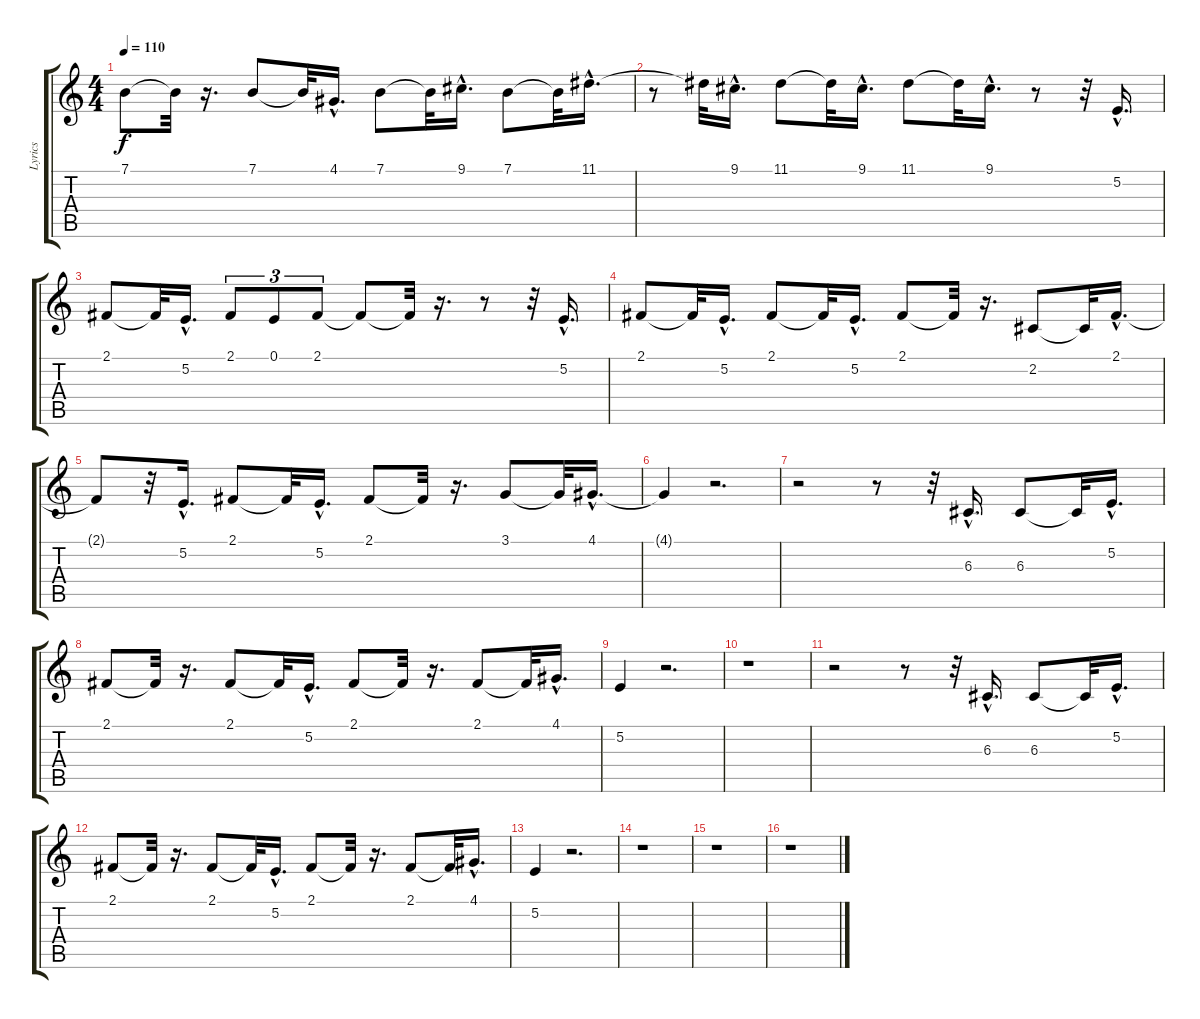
\track ("Lyrics" "Lyrics") {instrument harmonica}
\staff {score tabs}
\tuning (E4 B3 G3 D3 A2 E2) {hide}
\ts (4 4)
\tempo 110
\clef g2
\ks c
7.1.8{dy f} 7.1{t}.32 r.16{d} 7.1.8 7.1{t}.32 4.1{hac}.16{d} 7.1.8 7.1{t}.32 9.1{hac}.16{d} 7.1.8 7.1{t}.32 11.1{hac}.16{d} |
r.8 11.1{t}.32 9.1{hac}.16{d} 11.1.8 11.1{t}.32 9.1{hac}.16{d} 11.1.8 11.1{t}.32 9.1{hac}.16{d} r.8 r.32 5.2{hac}.16{d} |
2.1.8 2.1{t}.32 5.2{hac}.16{d} 2.1.8{tu (3 2)} 0.1.8{tu (3 2)} 2.1.8{tu (3 2)} 2.1{t}.8 2.1{t}.32 r.16{d} r.8 r.32 5.2{hac}.16{d} |
2.1.8 2.1{t}.32 5.2{hac}.16{d} 2.1.8 2.1{t}.32 5.2{hac}.16{d} 2.1.8 2.1{t}.32 r.16{d} 2.2.8 2.2{t}.32 2.1{hac}.16{d} |
2.1{t}.8 r.32 5.2{hac}.16{d} 2.1.8 2.1{t}.32 5.2{hac}.16{d} 2.1.8 2.1{t}.32 r.16{d} 3.1.8 3.1{t}.32 4.1{hac}.16{d} |
4.1{t}.4 r.2{d} |
r.2 r.8 r.32 6.3{hac}.16{d} 6.3.8 6.3{t}.32 5.2{hac}.16{d} |
2.1.8 2.1{t}.32 r.16{d} 2.1.8 2.1{t}.32 5.2{hac}.16{d} 2.1.8 2.1{t}.32 r.16{d} 2.1.8 2.1{t}.32 4.1{hac}.16{d} |
5.2.4 r.2{d} |
r.1 |
r.2 r.8 r.32 6.3{hac}.16{d} 6.3.8 6.3{t}.32 5.2{hac}.16{d} |
2.1.8 2.1{t}.32 r.16{d} 2.1.8 2.1{t}.32 5.2{hac}.16{d} 2.1.8 2.1{t}.32 r.16{d} 2.1.8 2.1{t}.32 4.1{hac}.16{d} |
5.2.4 r.2{d} |
r.1 |
r.1 |
r.1
